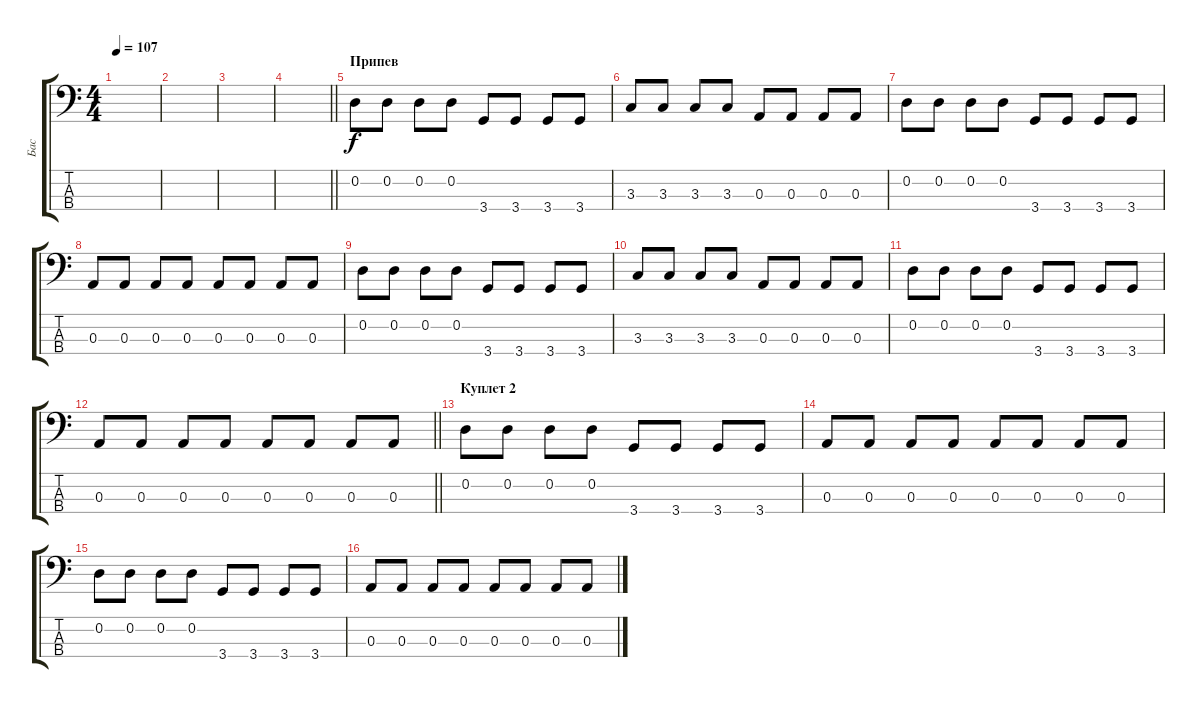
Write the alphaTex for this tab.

\track ("Бас" "Бас") {instrument electricbassfinger}
\staff {score tabs}
\tuning (G2 D2 A1 E1) {hide}
\ts (4 4)
\tempo 107
\clef f4
\ks c
|
|
|
\barLineRight lightlight
|
\section ("" "Припев")
0.2.8 0.2.8 0.2.8 0.2.8 3.4.8 3.4.8 3.4.8 3.4.8 |
3.3.8 3.3.8 3.3.8 3.3.8 0.3.8 0.3.8 0.3.8 0.3.8 |
0.2.8 0.2.8 0.2.8 0.2.8 3.4.8 3.4.8 3.4.8 3.4.8 |
0.3.8 0.3.8 0.3.8 0.3.8 0.3.8 0.3.8 0.3.8 0.3.8 |
0.2.8 0.2.8 0.2.8 0.2.8 3.4.8 3.4.8 3.4.8 3.4.8 |
3.3.8 3.3.8 3.3.8 3.3.8 0.3.8 0.3.8 0.3.8 0.3.8 |
0.2.8 0.2.8 0.2.8 0.2.8 3.4.8 3.4.8 3.4.8 3.4.8 |
\barLineRight lightlight
0.3.8 0.3.8 0.3.8 0.3.8 0.3.8 0.3.8 0.3.8 0.3.8 |
\section ("" "Куплет 2")
0.2.8 0.2.8 0.2.8 0.2.8 3.4.8 3.4.8 3.4.8 3.4.8 |
0.3.8 0.3.8 0.3.8 0.3.8 0.3.8 0.3.8 0.3.8 0.3.8 |
0.2.8 0.2.8 0.2.8 0.2.8 3.4.8 3.4.8 3.4.8 3.4.8 |
0.3.8 0.3.8 0.3.8 0.3.8 0.3.8 0.3.8 0.3.8 0.3.8
